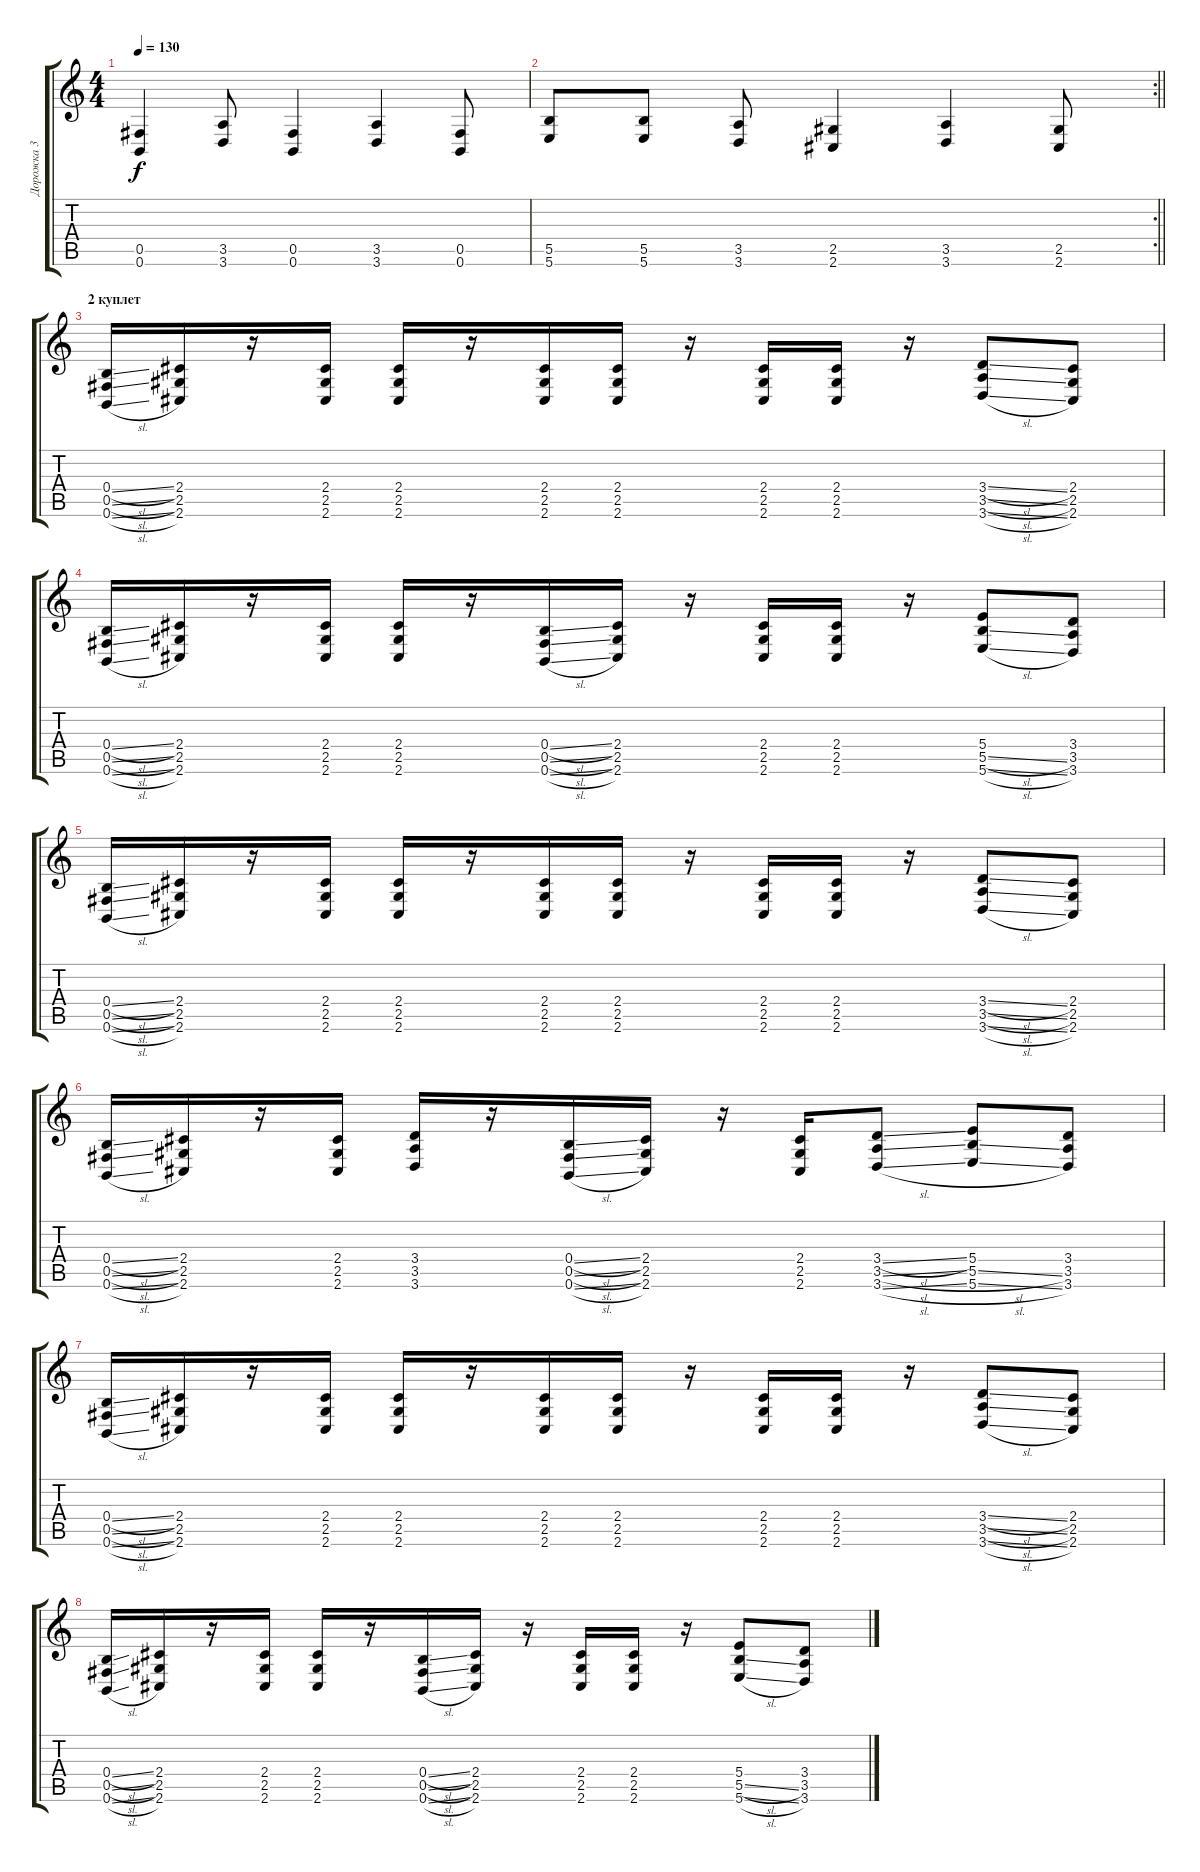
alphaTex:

\track ("Дорожка 3" "Дорожка 3") {instrument distortionguitar}
\staff {score tabs}
\tuning (Db4 Ab3 E3 B2 Gb2 B1) {hide}
\ts (4 4)
\tempo 130
\clef g2
\ks c
(0.5 0.6).4{dy f} (3.5 3.6).8 (0.5 0.6).4 (3.5 3.6).4 (0.5 0.6).8 |
\rc 2
\barLineRight lightlight
(5.5 5.6).8 (5.5 5.6).8 (3.5 3.6).8 (2.5 2.6).4 (3.5 3.6).4 (2.5 2.6).8 |
\section ("" "2 куплет")
(0.4{sl} 0.5{sl} 0.6{sl}).16 (2.4 2.5 2.6).16 r.16 (2.4 2.5 2.6).16 (2.4 2.5 2.6).16 r.16 (2.4 2.5 2.6).16 (2.4 2.5 2.6).16 r.16 (2.4 2.5 2.6).16 (2.4 2.5 2.6).16 r.16 (3.4{sl} 3.5{sl} 3.6{sl}).8 (2.4 2.5 2.6).8 |
(0.4{sl} 0.5{sl} 0.6{sl}).16 (2.4 2.5 2.6).16 r.16 (2.4 2.5 2.6).16 (2.4 2.5 2.6).16 r.16 (0.4{sl} 0.5{sl} 0.6{sl}).16 (2.4 2.5 2.6).16 r.16 (2.4 2.5 2.6).16 (2.4 2.5 2.6).16 r.16 (5.4 5.5{sl} 5.6{sl}).8 (3.4 3.5 3.6).8 |
(0.4{sl} 0.5{sl} 0.6{sl}).16 (2.4 2.5 2.6).16 r.16 (2.4 2.5 2.6).16 (2.4 2.5 2.6).16 r.16 (2.4 2.5 2.6).16 (2.4 2.5 2.6).16 r.16 (2.4 2.5 2.6).16 (2.4 2.5 2.6).16 r.16 (3.4{sl} 3.5{sl} 3.6{sl}).8 (2.4 2.5 2.6).8 |
(0.4{sl} 0.5{sl} 0.6{sl}).16 (2.4 2.5 2.6).16 r.16 (2.4 2.5 2.6).16 (3.4 3.5 3.6).16 r.16 (0.4{sl} 0.5{sl} 0.6{sl}).16 (2.4 2.5 2.6).16 r.16 (2.4 2.5 2.6).16 (3.4{sl} 3.5{sl} 3.6{sl}).8 (5.4 5.5{sl} 5.6{sl}).8 (3.4 3.5 3.6).8 |
(0.4{sl} 0.5{sl} 0.6{sl}).16 (2.4 2.5 2.6).16 r.16 (2.4 2.5 2.6).16 (2.4 2.5 2.6).16 r.16 (2.4 2.5 2.6).16 (2.4 2.5 2.6).16 r.16 (2.4 2.5 2.6).16 (2.4 2.5 2.6).16 r.16 (3.4{sl} 3.5{sl} 3.6{sl}).8 (2.4 2.5 2.6).8 |
(0.4{sl} 0.5{sl} 0.6{sl}).16 (2.4 2.5 2.6).16 r.16 (2.4 2.5 2.6).16 (2.4 2.5 2.6).16 r.16 (0.4{sl} 0.5{sl} 0.6{sl}).16 (2.4 2.5 2.6).16 r.16 (2.4 2.5 2.6).16 (2.4 2.5 2.6).16 r.16 (5.4 5.5{sl} 5.6{sl}).8 (3.4 3.5 3.6).8
